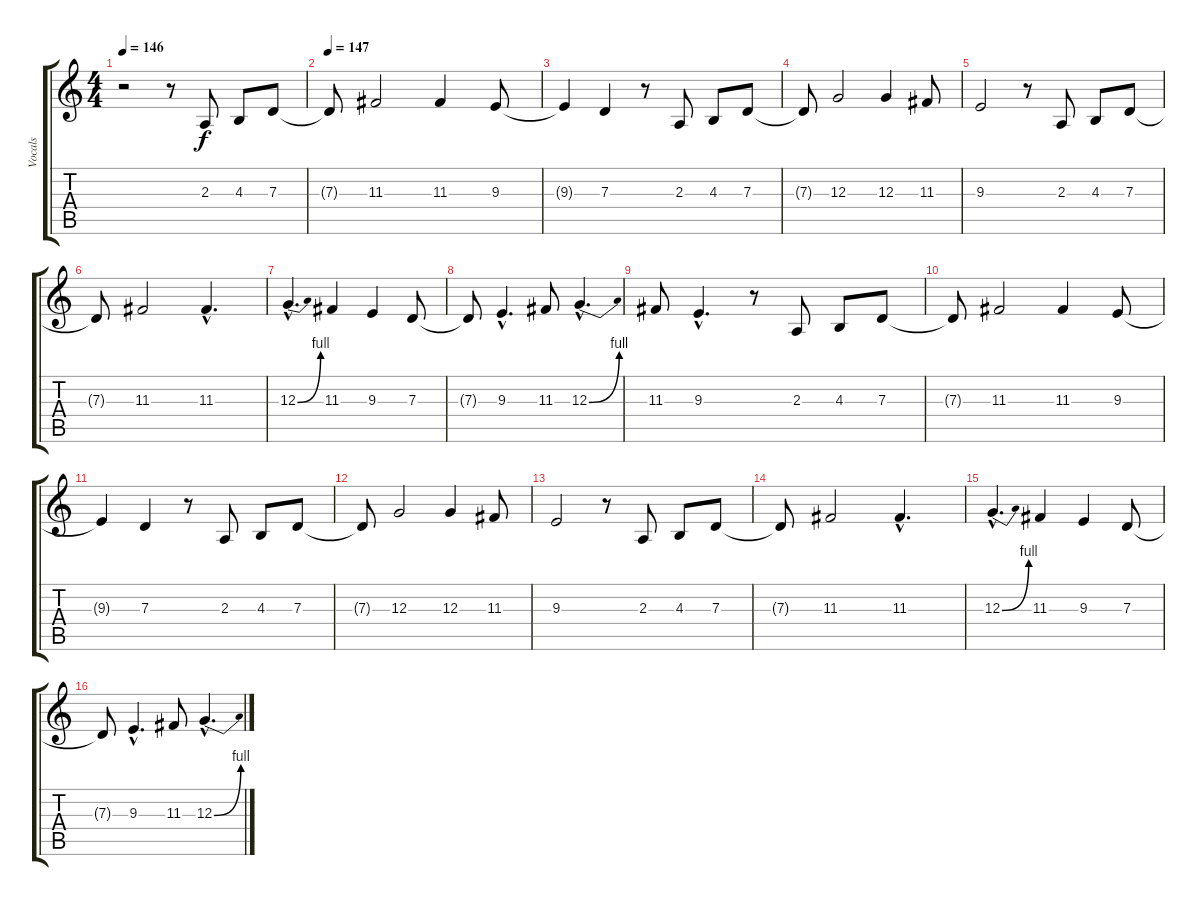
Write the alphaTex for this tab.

\track ("Vocals" "Vocals") {instrument lead2sawtooth}
\staff {score tabs}
\tuning (E4 B3 G3 D3 A2 E2) {hide}
\ts (4 4)
\tempo 146
\clef g2
\ks c
r.2{dy f} r.8 2.3.8 4.3.8 7.3.8 |
\tempo 147
7.3{t}.8 11.3.2 11.3.4 9.3.8 |
9.3{t}.4 7.3.4 r.8 2.3.8 4.3.8 7.3.8 |
7.3{t}.8 12.3.2 12.3.4 11.3.8 |
9.3.2 r.8 2.3.8 4.3.8 7.3.8 |
7.3{t}.8 11.3.2 11.3{hac}.4{d} |
12.3{be (bend 0 0 60 4) hac}.4{d} 11.3.4 9.3.4 7.3.8 |
7.3{t}.8 9.3{hac}.4{d} 11.3.8 12.3{be (bend 0 0 60 4) hac}.4{d} |
11.3.8 9.3{hac}.4{d} r.8 2.3.8 4.3.8 7.3.8 |
7.3{t}.8 11.3.2 11.3.4 9.3.8 |
9.3{t}.4 7.3.4 r.8 2.3.8 4.3.8 7.3.8 |
7.3{t}.8 12.3.2 12.3.4 11.3.8 |
9.3.2 r.8 2.3.8 4.3.8 7.3.8 |
7.3{t}.8 11.3.2 11.3{hac}.4{d} |
12.3{be (bend 0 0 60 4) hac}.4{d} 11.3.4 9.3.4 7.3.8 |
7.3{t}.8 9.3{hac}.4{d} 11.3.8 12.3{be (bend 0 0 60 4) hac}.4{d}
